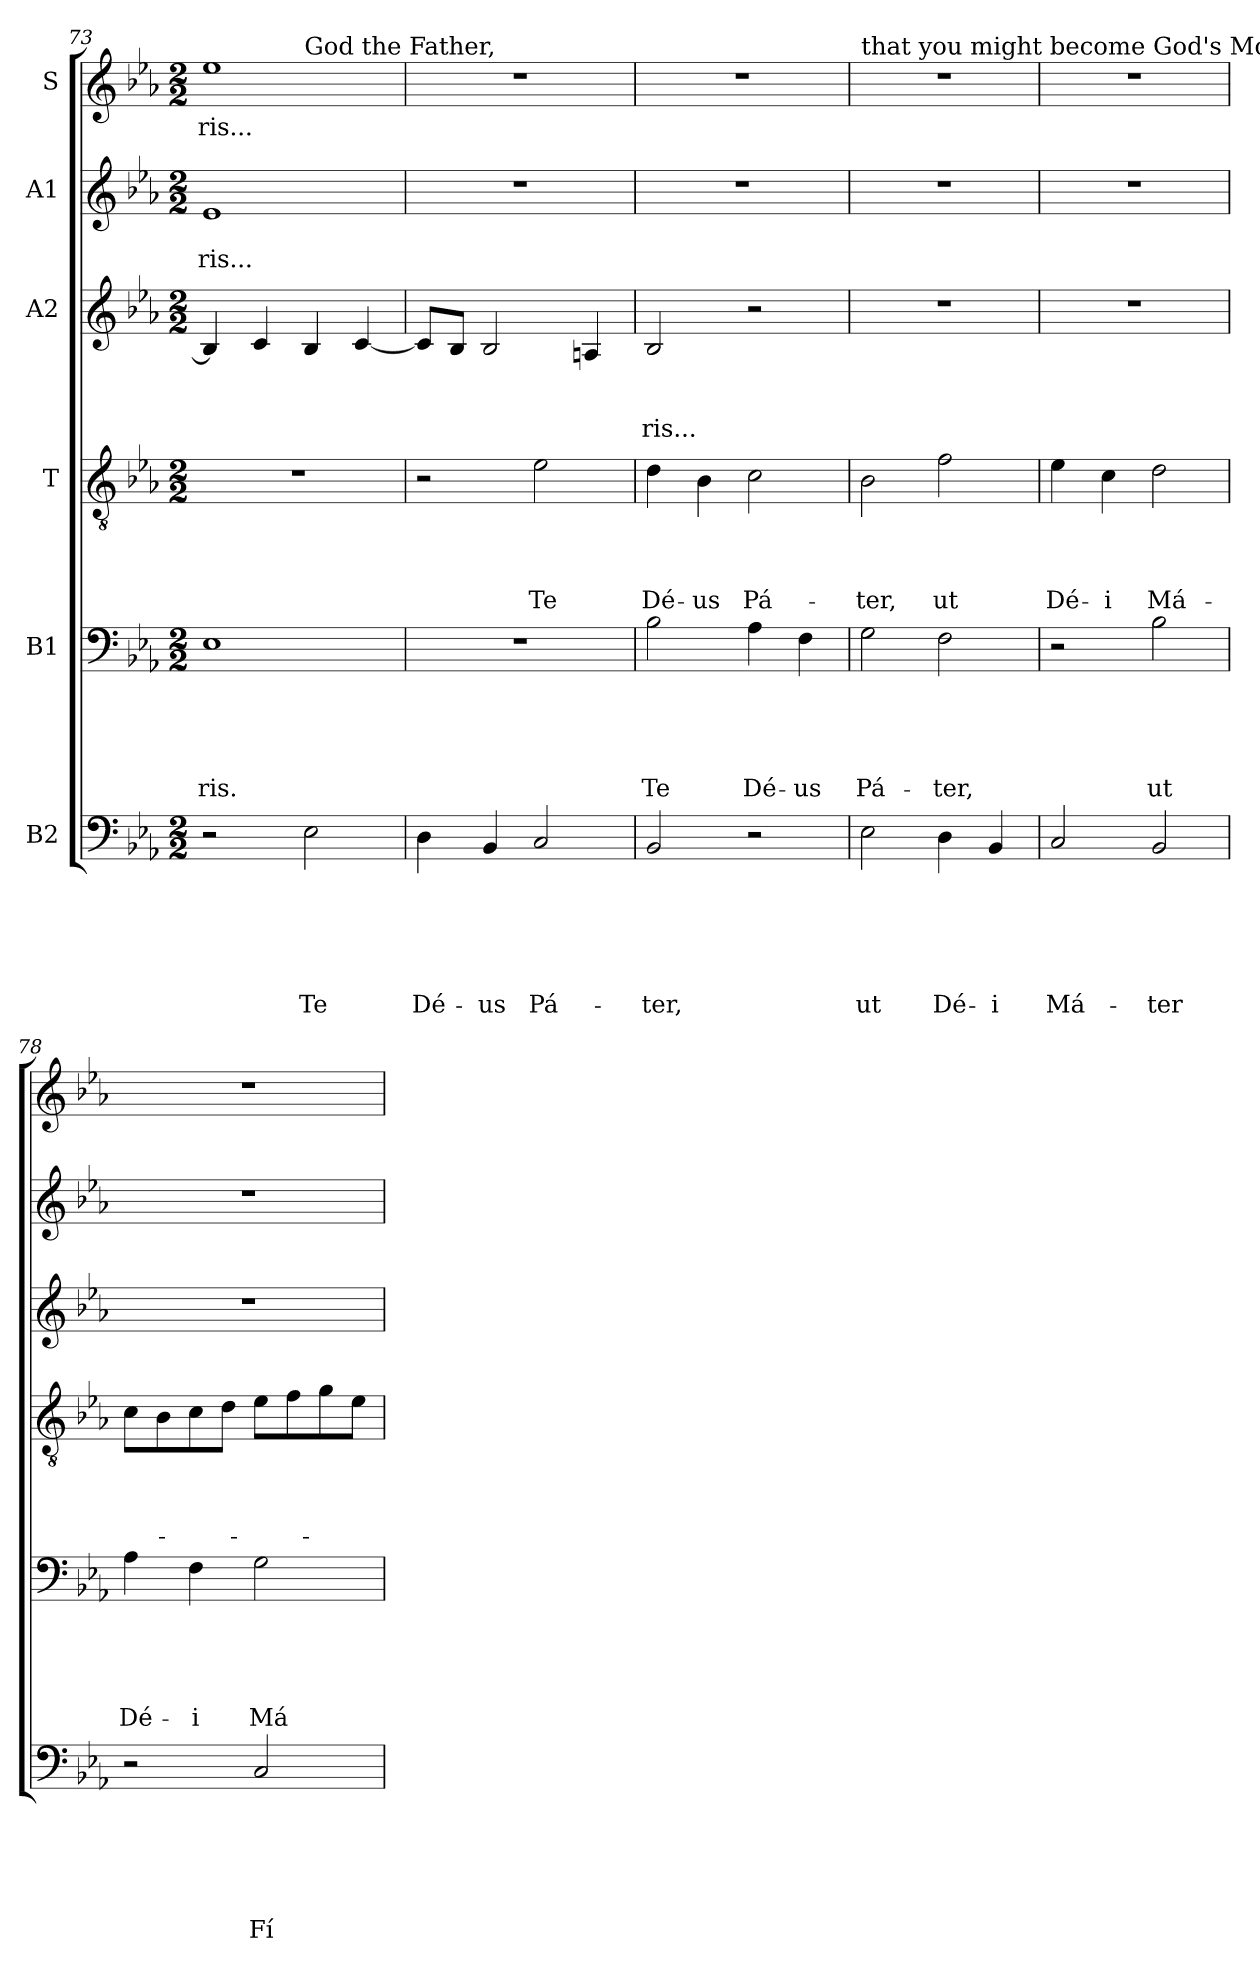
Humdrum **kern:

**kern	**text	**text	**text	**text	**text	**text	**kern	**text	**text	**text	**text	**text	**kern	**text	**text	**text	**text	**kern	**text	**text	**text	**kern	**text	**text	**kern	**text
*part6	*part6	*part6	*part6	*part6	*part6	*part6	*part5	*part5	*part5	*part5	*part5	*part5	*part4	*part4	*part4	*part4	*part4	*part3	*part3	*part3	*part3	*part2	*part2	*part2	*part1	*part1
*staff6	*staff6	*staff6	*staff6	*staff6	*staff6	*staff6	*staff5	*staff5	*staff5	*staff5	*staff5	*staff5	*staff4	*staff4	*staff4	*staff4	*staff4	*staff3	*staff3	*staff3	*staff3	*staff2	*staff2	*staff2	*staff1	*staff1
*I"B2	*	*	*	*	*	*	*I"B1	*	*	*	*	*	*I"T	*	*	*	*	*I"A2	*	*	*	*I"A1	*	*	*I"S	*
*clefF4	*	*	*	*	*	*	*clefF4	*	*	*	*	*	*clefGv2	*	*	*	*	*clefG2	*	*	*	*clefG2	*	*	*clefG2	*
*k[b-e-a-]	*	*	*	*	*	*	*k[b-e-a-]	*	*	*	*	*	*k[b-e-a-]	*	*	*	*	*k[b-e-a-]	*	*	*	*k[b-e-a-]	*	*	*k[b-e-a-]	*
*E-:	*	*	*	*	*	*	*E-:	*	*	*	*	*	*E-:	*	*	*	*	*E-:	*	*	*	*E-:	*	*	*E-:	*
*M2/2	*	*	*	*	*	*	*M2/2	*	*	*	*	*	*M2/2	*	*	*	*	*M2/2	*	*	*	*M2/2	*	*	*M2/2	*
=73	=73	=73	=73	=73	=73	=73	=73	=73	=73	=73	=73	=73	=73	=73	=73	=73	=73	=73	=73	=73	=73	=73	=73	=73	=73	=73
!	!	!	!	!	!	!	!	!	!	!	!	!LO:LY:b	!	!	!	!	!	!	!	!	!	!	!	!LO:LY:b	!	!LO:LY:b
*	*	*	*	*	*	*	*	*	*	*	*	*	*	*	*	*	*	*	*	*	*	*	*	*	*^	*
2r	.	.	.	.	.	.	1E-	.	.	.	.	-ris.	1r	.	.	.	.	4B-/]	.	.	.	1e-	.	-ris...	1ee-	2ryy	-ris...
.	.	.	.	.	.	.	.	.	.	.	.	.	.	.	.	.	.	4c/	.	.	.	.	.	.	.	.	.
!	!	!	!	!	!	!	!	!	!	!	!	!	!	!	!	!	!	!	!	!	!	!	!	!	!	!LO:TX:a:t=God the Father,	!
!	!	!	!	!	!	!LO:LY:b	!	!	!	!	!	!	!	!	!	!	!	!	!	!	!	!	!	!	!	!	!
2E-\	.	.	.	.	.	Te	.	.	.	.	.	.	.	.	.	.	.	4B-/	.	.	.	.	.	.	.	2ryy	.
.	.	.	.	.	.	.	.	.	.	.	.	.	.	.	.	.	.	[4c/	.	.	.	.	.	.	.	.	.
=74	=74	=74	=74	=74	=74	=74	=74	=74	=74	=74	=74	=74	=74	=74	=74	=74	=74	=74	=74	=74	=74	=74	=74	=74	=74	=74	=74
!	!	!	!	!	!	!LO:LY:b	!	!	!	!	!	!	!	!	!	!	!	!	!	!	!	!	!	!	!	!	!
*	*	*	*	*	*	*	*	*	*	*	*	*	*	*	*	*	*	*	*	*	*	*	*	*	*v	*v	*
4D\	.	.	.	.	.	Dé-	1r	.	.	.	.	.	2r	.	.	.	.	8c/L]	.	.	.	1r	.	.	1r	.
.	.	.	.	.	.	.	.	.	.	.	.	.	.	.	.	.	.	8B-/J	.	.	.	.	.	.	.	.
!	!	!	!	!	!	!LO:LY:b	!	!	!	!	!	!	!	!	!	!	!	!	!	!	!	!	!	!	!	!
4BB-/	.	.	.	.	.	-us	.	.	.	.	.	.	.	.	.	.	.	2B-/	.	.	.	.	.	.	.	.
!	!	!	!	!	!	!LO:LY:b	!	!	!	!	!	!	!	!	!	!	!LO:LY:b	!	!	!	!	!	!	!	!	!
2C/	.	.	.	.	.	Pá-	.	.	.	.	.	.	2e-\	.	.	.	Te	.	.	.	.	.	.	.	.	.
.	.	.	.	.	.	.	.	.	.	.	.	.	.	.	.	.	.	4Ani/	.	.	.	.	.	.	.	.
=75	=75	=75	=75	=75	=75	=75	=75	=75	=75	=75	=75	=75	=75	=75	=75	=75	=75	=75	=75	=75	=75	=75	=75	=75	=75	=75
!	!	!	!	!	!	!LO:LY:b	!	!	!	!	!	!LO:LY:b	!	!	!	!	!LO:LY:b	!	!	!	!LO:LY:b	!	!	!	!	!
2BB-/	.	.	.	.	.	-ter,	2B-\	.	.	.	.	Te	4d\	.	.	.	Dé-	2B-/	.	.	-ris...	1r	.	.	1r	.
!	!	!	!	!	!	!	!	!	!	!	!	!	!	!	!	!	!LO:LY:b	!	!	!	!	!	!	!	!	!
.	.	.	.	.	.	.	.	.	.	.	.	.	4B-\	.	.	.	-us	.	.	.	.	.	.	.	.	.
!	!	!	!	!	!	!	!	!	!	!	!	!LO:LY:b	!	!	!	!	!LO:LY:b	!	!	!	!	!	!	!	!	!
2r	.	.	.	.	.	.	4A-\	.	.	.	.	Dé-	2c\	.	.	.	Pá-	2r	.	.	.	.	.	.	.	.
!	!	!	!	!	!	!	!	!	!	!	!	!LO:LY:b	!	!	!	!	!	!	!	!	!	!	!	!	!	!
.	.	.	.	.	.	.	4F\	.	.	.	.	-us	.	.	.	.	.	.	.	.	.	.	.	.	.	.
=76	=76	=76	=76	=76	=76	=76	=76	=76	=76	=76	=76	=76	=76	=76	=76	=76	=76	=76	=76	=76	=76	=76	=76	=76	=76	=76
!	!	!	!	!	!	!	!	!	!	!	!	!	!	!	!	!	!	!	!	!	!	!	!	!	!LO:TX:a:t=that you might become God's Mother	!
!	!	!	!	!	!	!LO:LY:b	!	!	!	!	!	!LO:LY:b	!	!	!	!	!LO:LY:b	!	!	!	!	!	!	!	!	!
2E-\	.	.	.	.	.	ut	2G\	.	.	.	.	Pá-	2B-\	.	.	.	-ter,	1r	.	.	.	1r	.	.	1r	.
!	!	!	!	!	!	!LO:LY:b	!	!	!	!	!	!LO:LY:b	!	!	!	!	!LO:LY:b	!	!	!	!	!	!	!	!	!
4D\	.	.	.	.	.	Dé-	2F\	.	.	.	.	-ter,	2f\	.	.	.	ut	.	.	.	.	.	.	.	.	.
!	!	!	!	!	!	!LO:LY:b	!	!	!	!	!	!	!	!	!	!	!	!	!	!	!	!	!	!	!	!
4BB-/	.	.	.	.	.	-i	.	.	.	.	.	.	.	.	.	.	.	.	.	.	.	.	.	.	.	.
=77	=77	=77	=77	=77	=77	=77	=77	=77	=77	=77	=77	=77	=77	=77	=77	=77	=77	=77	=77	=77	=77	=77	=77	=77	=77	=77
!	!	!	!	!	!	!LO:LY:b	!	!	!	!	!	!	!	!	!	!	!LO:LY:b	!	!	!	!	!	!	!	!	!
2C/	.	.	.	.	.	Má-	2r	.	.	.	.	.	4e-\	.	.	.	Dé-	1r	.	.	.	1r	.	.	1r	.
!	!	!	!	!	!	!	!	!	!	!	!	!	!	!	!	!	!LO:LY:b	!	!	!	!	!	!	!	!	!
.	.	.	.	.	.	.	.	.	.	.	.	.	4c\	.	.	.	-i	.	.	.	.	.	.	.	.	.
!	!	!	!	!	!	!LO:LY:b	!	!	!	!	!	!LO:LY:b	!	!	!	!	!LO:LY:b	!	!	!	!	!	!	!	!	!
2BB-/	.	.	.	.	.	-ter	2B-\	.	.	.	.	ut	2d\	.	.	.	Má-	.	.	.	.	.	.	.	.	.
!!LO:PB:g=z
=78	=78	=78	=78	=78	=78	=78	=78	=78	=78	=78	=78	=78	=78	=78	=78	=78	=78	=78	=78	=78	=78	=78	=78	=78	=78	=78
!	!	!	!	!	!	!	!	!	!	!	!	!LO:LY:b	!	!	!	!	!	!	!	!	!	!	!	!	!	!
2r	.	.	.	.	.	.	4A-\	.	.	.	.	Dé-	8c\L	.	.	.	.	1r	.	.	.	1r	.	.	1r	.
.	.	.	.	.	.	.	.	.	.	.	.	.	8B-\	.	.	.	.	.	.	.	.	.	.	.	.	.
!	!	!	!	!	!	!	!	!	!	!	!	!LO:LY:b	!	!	!	!	!	!	!	!	!	!	!	!	!	!
.	.	.	.	.	.	.	4F\	.	.	.	.	-i	8c\	.	.	.	.	.	.	.	.	.	.	.	.	.
.	.	.	.	.	.	.	.	.	.	.	.	.	8d\J	.	.	.	.	.	.	.	.	.	.	.	.	.
!	!	!	!	!	!	!LO:LY:b	!	!	!	!	!	!LO:LY:b	!	!	!	!	!	!	!	!	!	!	!	!	!	!
2C/	.	.	.	.	.	Fí-	2G\	.	.	.	.	Má-	8e-\L	.	.	.	.	.	.	.	.	.	.	.	.	.
.	.	.	.	.	.	.	.	.	.	.	.	.	8f\	.	.	.	.	.	.	.	.	.	.	.	.	.
.	.	.	.	.	.	.	.	.	.	.	.	.	8g\	.	.	.	.	.	.	.	.	.	.	.	.	.
.	.	.	.	.	.	.	.	.	.	.	.	.	8e-\J	.	.	.	.	.	.	.	.	.	.	.	.	.
=	=	=	=	=	=	=	=	=	=	=	=	=	=	=	=	=	=	=	=	=	=	=	=	=	=	=
*-	*-	*-	*-	*-	*-	*-	*-	*-	*-	*-	*-	*-	*-	*-	*-	*-	*-	*-	*-	*-	*-	*-	*-	*-	*-	*-
